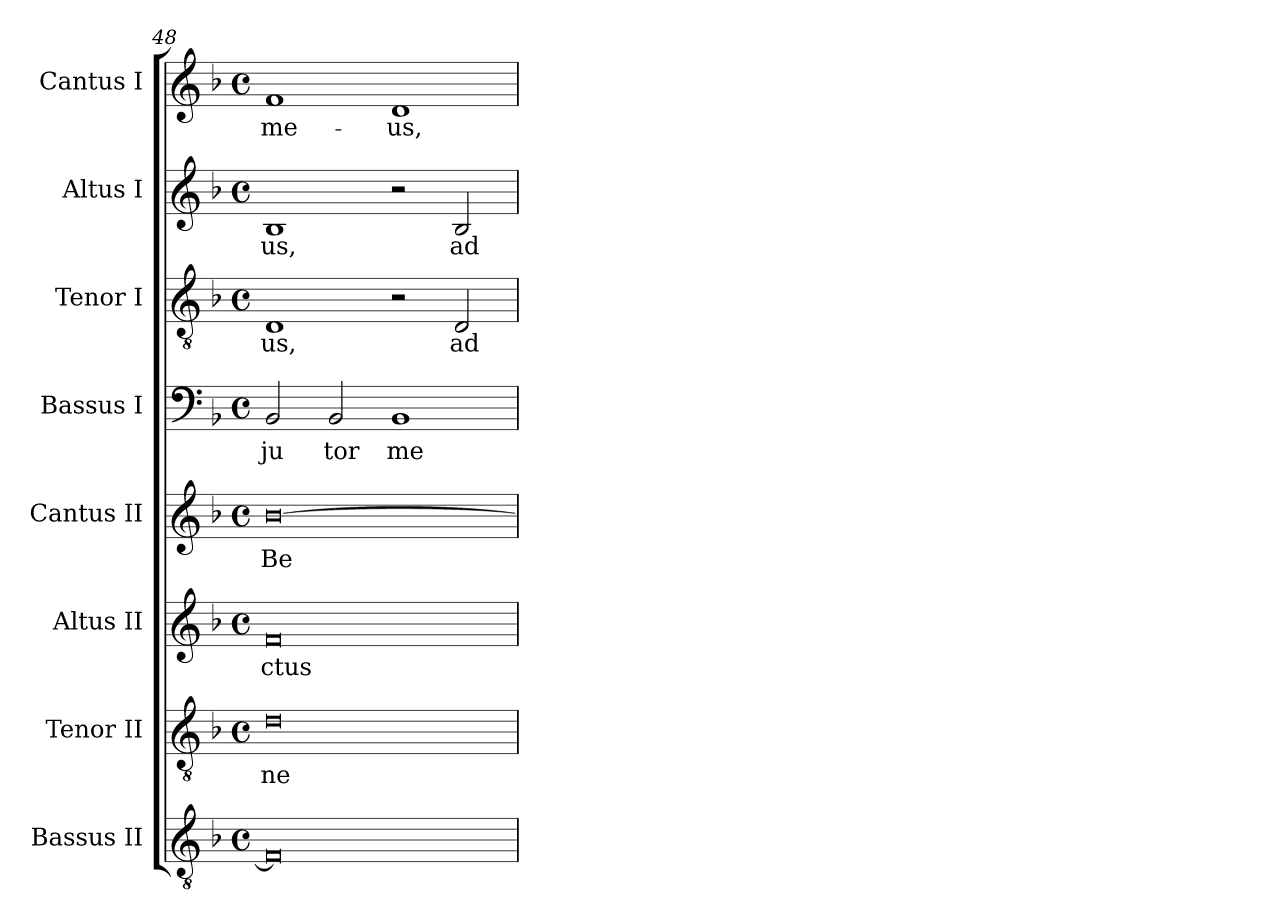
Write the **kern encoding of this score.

**kern	**kern	**text	**kern	**text	**kern	**text	**kern	**text	**kern	**text	**kern	**text	**kern	**text
*part8	*part7	*part7	*part6	*part6	*part5	*part5	*part4	*part4	*part3	*part3	*part2	*part2	*part1	*part1
*staff8	*staff7	*staff7	*staff6	*staff6	*staff5	*staff5	*staff4	*staff4	*staff3	*staff3	*staff2	*staff2	*staff1	*staff1
*I"Bassus II	*I"Tenor II	*	*I"Altus II	*	*I"Cantus II	*	*I"Bassus I	*	*I"Tenor I	*	*I"Altus I	*	*I"Cantus I	*
*clefGv2	*clefGv2	*	*clefG2	*	*clefG2	*	*clefF4	*	*clefGv2	*	*clefG2	*	*clefG2	*
*k[b-]	*k[b-]	*	*k[b-]	*	*k[b-]	*	*k[b-]	*	*k[b-]	*	*k[b-]	*	*k[b-]	*
*F:	*F:	*	*F:	*	*F:	*	*F:	*	*F:	*	*F:	*	*F:	*
*M4/4	*M4/4	*	*M4/4	*	*M4/4	*	*M4/4	*	*M4/4	*	*M4/4	*	*M4/4	*
*met(c)	*met(c)	*	*met(c)	*	*met(c)	*	*met(c)	*	*met(c)	*	*met(c)	*	*met(c)	*
=48	=48	=48	=48	=48	=48	=48	=48	=48	=48	=48	=48	=48	=48	=48
!	!	!LO:LY:b:cj	!	!LO:LY:b:cj	!	!LO:LY:b:cj	!	!LO:LY:b:cj	!	!LO:LY:b:cj	!	!LO:LY:b:cj	!	!LO:LY:b:cj
0F]	0d	ne	0f	-ctus	[>0b-	Be-	2BB-/	ju	1D	us,	1B-	-us,	1f	me-
!	!	!	!	!	!	!	!	!LO:LY:b:cj	!	!	!	!	!	!
.	.	.	.	.	.	.	2BB-/	tor	.	.	.	.	.	.
!	!	!	!	!	!	!	!	!LO:LY:b:cj	!	!	!	!	!	!LO:LY:b:cj
.	.	.	.	.	.	.	1BB-	me	2r	.	2r	.	1d	-us,
!	!	!	!	!	!	!	!	!	!	!LO:LY:b:cj	!	!LO:LY:b:cj	!	!
.	.	.	.	.	.	.	.	.	2D/	ad	2B-/	ad-	.	.
=	=	=	=	=	=	=	=	=	=	=	=	=	=	=
*-	*-	*-	*-	*-	*-	*-	*-	*-	*-	*-	*-	*-	*-	*-
